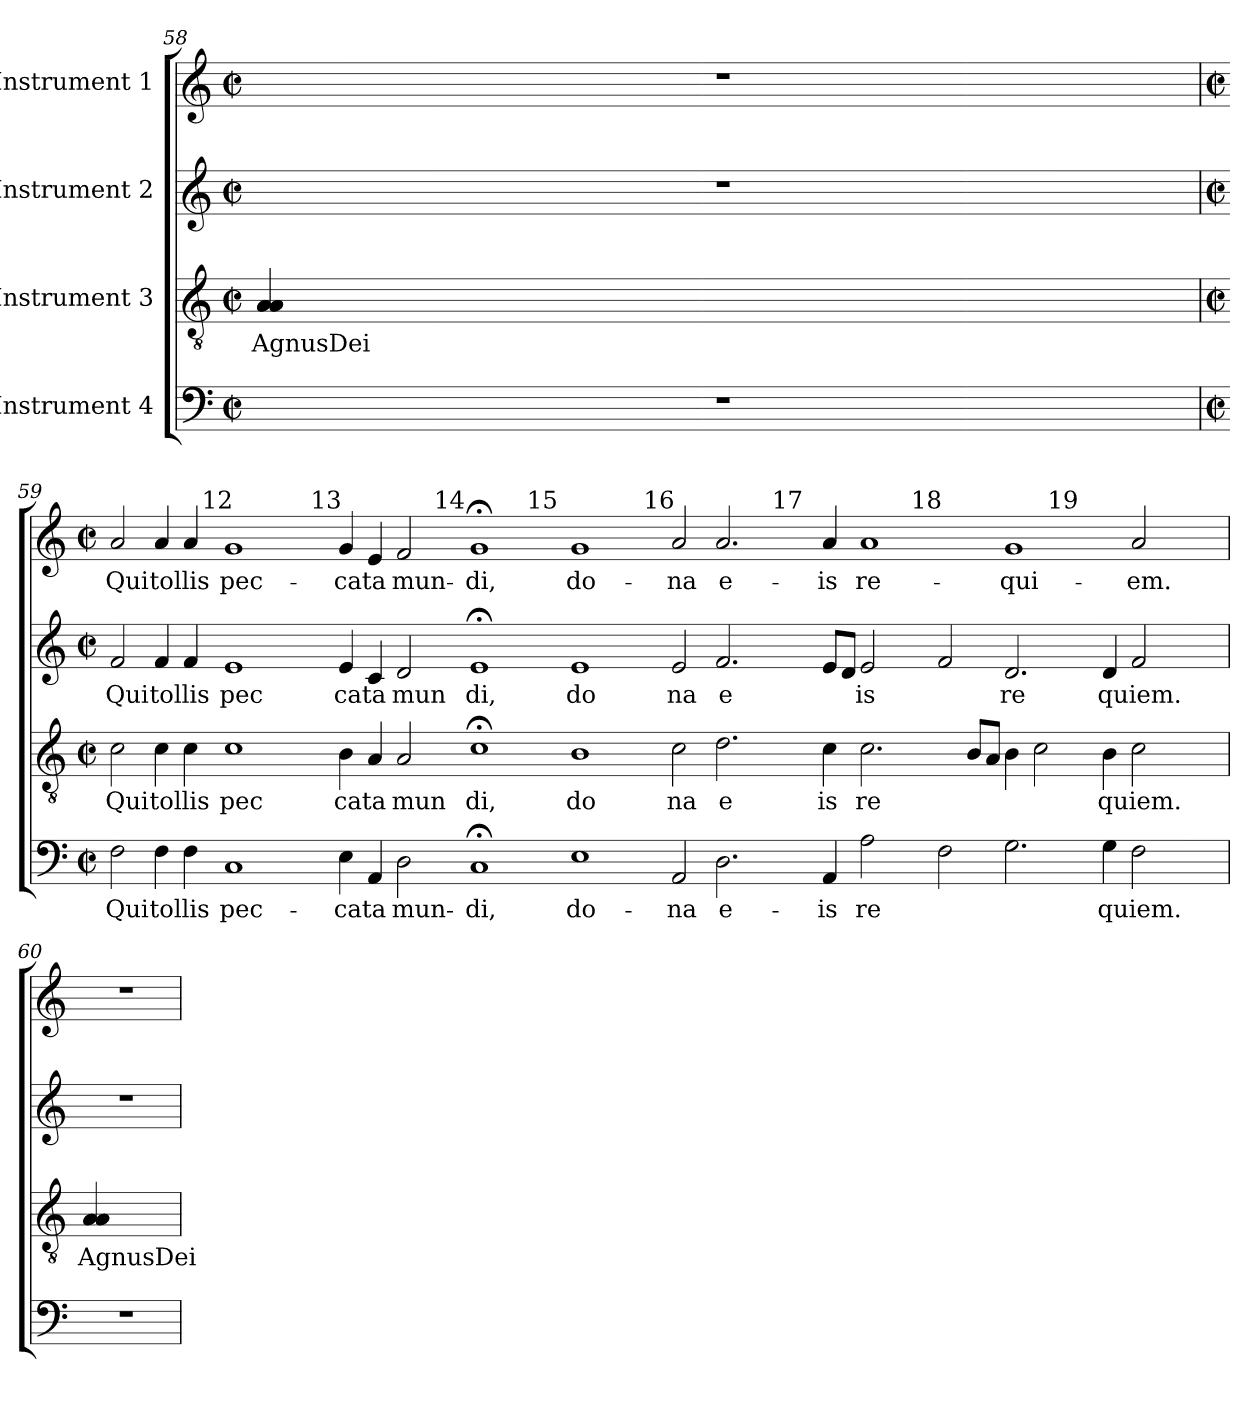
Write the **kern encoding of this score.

**kern	**text	**kern	**text	**kern	**text	**kern	**text
*part4	*part4	*part3	*part3	*part2	*part2	*part1	*part1
*staff4	*staff4	*staff3	*staff3	*staff2	*staff2	*staff1	*staff1
*I"Instrument 4	*	*I"Instrument 3	*	*I"Instrument 2	*	*I"Instrument 1	*
!!LO:LB:g=z
*clefF4	*	*clefGv2	*	*clefG2	*	*clefG2	*
*k[]	*	*k[]	*	*k[]	*	*k[]	*
*C:	*	*C:	*	*C:	*	*C:	*
*M2/2	*	*M2/2	*	*M2/2	*	*M2/2	*
*met(c|)	*	*met(c|)	*	*met(c|)	*	*met(c|)	*
=58	=58	=58	=58	=58	=58	=58	=58
!	!	!	!LO:LY:b	!	!	!	!
1r	.	4A/ 4A/ 4A/ 4A/	AgnusDei	1r	.	1r	.
.	.	2.ryy	.	.	.	.	.
=59	=59	=59	=59	=59	=59	=59	=59
*M2/2	*	*M2/2	*	*M2/2	*	*M2/2	*
*met(c|)	*	*met(c|)	*	*met(c|)	*	*met(c|)	*
!	!LO:LY:b	!	!LO:LY:b	!	!LO:LY:b	!	!LO:LY:b
*	*	*	*	*	*	*^	*
*	*	*	*	*	*	*	*^	*
*	*	*	*	*	*	*	*	*^	*
*	*	*	*	*	*	*	*	*	*^	*
*	*	*	*	*	*	*	*	*	*	*^	*
*	*	*	*	*	*	*	*	*	*	*	*^	*
2F\	Qui	2c\	Qui	2f/	Qui	2a/	2ryy	1ryy	1ryy	4%15ryy	1ryy	1ryy	Qui
!	!LO:LY:b	!	!LO:LY:b	!	!LO:LY:b	!	!	!	!	!	!	!	!LO:LY:b
4F\	tollis	4c\	tollis	4f/	tollis	4a/	4ryy	.	.	.	.	.	tollis
!	!LO:LY:b	!	!LO:LY:b	!	!LO:LY:b	!	!	!	!	!	!	!	!LO:LY:b
4F\	.	4c\	.	4f/	.	4a/	16ryy	.	.	.	.	.	.
.	.	.	.	.	.	.	64ryy	.	.	.	.	.	.
!	!	!	!	!	!	!	!LO:TX:a:t=12	!	!	!	!	!	!
.	.	.	.	.	.	.	1ryy	.	.	.	.	.	.
!	!LO:LY:b	!	!LO:LY:b	!	!LO:LY:b	!	!	!	!	!	!	!	!LO:LY:b
1C	pec-	1c	pec	1e	pec	1g	.	2ryy	1ryy	.	1ryy	1ryy	pec-
.	.	.	.	.	.	.	.	4ryy	.	.	.	.	.
.	.	.	.	.	.	.	.	16ryy	.	.	.	.	.
!	!	!	!	!	!	!	!	!LO:TX:a:t=13	!	!	!	!	!
.	.	.	.	.	.	.	.	1ryy	.	.	.	.	.
.	.	.	.	.	.	.	1ryy	.	.	.	.	.	.
!	!LO:LY:b	!	!LO:LY:b	!	!LO:LY:b	!	!	!	!	!	!	!	!LO:LY:b
4E\	-cata	4B\	cata	4e/	cata	4g/	.	.	2ryy	.	1ryy	1ryy	-cata
!	!LO:LY:b	!	!LO:LY:b	!	!LO:LY:b	!	!	!	!	!	!	!	!LO:LY:b
4AA/	.	4A/	.	4c/	.	4e/	.	.	.	.	.	.	.
!	!LO:LY:b	!	!LO:LY:b	!	!LO:LY:b	!	!	!	!	!	!	!	!LO:LY:b
2D\	mun-	2A/	mun	2d/	mun	2f/	.	.	4ryy	.	.	.	mun-
.	.	.	.	.	.	.	.	.	32ryy	.	.	.	.
!	!	!	!	!	!	!	!	!	!LO:TX:a:t=14	!	!	!	!
.	.	.	.	.	.	.	.	.	1ryy	.	.	.	.
.	.	.	.	.	.	.	.	1ryy	.	.	.	.	.
.	.	.	.	.	.	.	1ryy	.	.	.	.	.	.
!	!LO:LY:b	!	!LO:LY:b	!	!LO:LY:b	!	!	!	!	!	!	!	!LO:LY:b
1C;<	-di,	1c;<	di,	1e;<	di,	1g;<	.	.	.	.	1ryy	1ryy	-di,
!	!	!	!	!	!	!	!	!	!	!LO:TX:a:t=15	!	!	!
.	.	.	.	.	.	.	.	.	.	1ryy	.	.	.
.	.	.	.	.	.	.	.	.	1ryy	.	.	.	.
.	.	.	.	.	.	.	.	1ryy	.	.	.	.	.
.	.	.	.	.	.	.	1ryy	.	.	.	.	.	.
!	!LO:LY:b	!	!LO:LY:b	!	!LO:LY:b	!	!	!	!	!	!	!	!LO:LY:b
1E	do-	1B	do	1e	do	1g	.	.	.	.	1ryy	1ryy	do-
.	.	.	.	.	.	.	.	.	.	1ryy	.	.	.
.	.	.	.	.	.	.	.	.	1ryy	.	.	.	.
!	!	!	!	!	!	!	!	!LO:TX:a:t=16	!	!	!	!	!
.	.	.	.	.	.	.	.	1ryy	.	.	.	.	.
.	.	.	.	.	.	.	1ryy	.	.	.	.	.	.
!	!LO:LY:b	!	!LO:LY:b	!	!LO:LY:b	!	!	!	!	!	!	!	!LO:LY:b
2AA/	-na	2c\	na	2e/	na	2a/	.	.	.	.	2ryy	1ryy	-na
!	!LO:LY:b	!	!LO:LY:b	!	!LO:LY:b	!	!	!	!	!	!	!	!LO:LY:b
2.D\	e-	2.d\	e	2.f/	e	2.a/	.	.	.	.	4ryy	.	e-
.	.	.	.	.	.	.	.	.	.	1ryy	16.ryy	.	.
.	.	.	.	.	.	.	.	.	1ryy	.	.	.	.
.	.	.	.	.	.	.	.	1ryy	.	.	.	.	.
.	.	.	.	.	.	.	1ryy	.	.	.	.	.	.
!	!	!	!	!	!	!	!	!	!	!	!LO:TX:a:t=17	!	!
.	.	.	.	.	.	.	.	.	.	.	1ryy	.	.
.	.	.	.	.	.	.	.	.	.	.	.	1ryy	.
!	!LO:LY:b	!	!LO:LY:b	!	!LO:LY:b	!	!	!	!	!	!	!	!LO:LY:b
4AA/	-is	4c\	is	8e/L	.	4a/	.	.	.	.	.	.	-is
!	!	!	!	!	!LO:LY:b	!	!	!	!	!	!	!	!
.	.	.	.	8d/J	.	.	.	.	.	.	.	.	.
!	!LO:LY:b	!	!LO:LY:b	!	!LO:LY:b	!	!	!	!	!	!	!	!LO:LY:b
2A\	re	2.c\	re	2e/	is	1a	.	.	.	.	.	.	re-
.	.	.	.	.	.	.	.	.	.	1ryy	.	.	.
.	.	.	.	.	.	.	.	.	1ryy	.	.	.	.
.	.	.	.	.	.	.	.	1ryy	.	.	.	.	.
!	!	!	!	!	!	!	!LO:TX:a:t=18	!	!	!	!	!	!
.	.	.	.	.	.	.	1ryy	.	.	.	.	.	.
.	.	.	.	.	.	.	.	.	.	.	1ryy	.	.
!	!LO:LY:b	!	!	!	!LO:LY:b	!	!	!	!	!	!	!	!
2F\	.	.	.	2f/	.	.	.	.	.	.	.	2ryy	.
!	!	!	!LO:LY:b	!	!	!	!	!	!	!	!	!	!
.	.	8B/L	.	.	.	.	.	.	.	.	.	.	.
!	!	!	!LO:LY:b	!	!	!	!	!	!	!	!	!	!
.	.	8A/J	.	.	.	.	.	.	.	.	.	.	.
!	!LO:LY:b	!	!LO:LY:b	!	!LO:LY:b	!	!	!	!	!	!	!	!LO:LY:b
2.G\	.	4B\	.	2.d/	re	1g	.	.	.	.	.	4ryy	-qui-
!	!	!	!LO:LY:b	!	!	!	!	!	!	!	!	!	!
.	.	2c\	.	.	.	.	.	.	.	1ryy	.	32.ryy	.
.	.	.	.	.	.	.	.	.	1ryy	.	.	.	.
!	!	!	!	!	!	!	!	!	!	!	!	!LO:TX:a:t=19	!
.	.	.	.	.	.	.	.	.	.	.	.	1ryy	.
.	.	.	.	.	.	.	.	1ryy	.	.	.	.	.
.	.	.	.	.	.	.	1ryy	.	.	.	.	.	.
.	.	.	.	.	.	.	.	.	.	.	1ryy	.	.
!	!LO:LY:b	!	!LO:LY:b	!	!LO:LY:b	!	!	!	!	!	!	!	!
4G\	quiem.	4B\	quiem.	4d/	quiem.	.	.	.	.	.	.	.	.
!	!LO:LY:b	!	!LO:LY:b	!	!LO:LY:b	!	!	!	!	!	!	!	!LO:LY:b
2F\	.	2c\	.	2f/	.	2a/	.	.	.	.	.	.	-em.
.	.	.	.	.	.	.	.	.	.	4ryy	.	.	.
.	.	.	.	.	.	.	.	.	8..ryy	.	.	.	.
.	.	.	.	.	.	.	.	.	.	.	.	8ryy	.
.	.	.	.	.	.	.	.	8.ryy	.	.	.	.	.
.	.	.	.	.	.	.	8ryy	.	.	.	.	.	.
.	.	.	.	.	.	.	.	.	.	.	8ryy	.	.
.	.	.	.	.	.	.	.	.	.	.	.	16ryy	.
.	.	.	.	.	.	.	32.ryy	.	.	.	.	.	.
.	.	.	.	.	.	.	.	.	.	.	32ryy	.	.
.	.	.	.	.	.	.	.	.	.	.	.	64ryy	.
!!LO:LB:g=z
=60	=60	=60	=60	=60	=60	=60	=60	=60	=60	=60	=60	=60	=60
!	!	!	!LO:LY:b	!	!	!	!	!	!	!	!	!	!
*	*	*	*	*	*	*v	*v	*v	*v	*v	*v	*v	*
1r	.	4A/ 4A/ 4A/ 4A/	AgnusDei	1r	.	1r	.
.	.	2.ryy	.	.	.	.	.
=	=	=	=	=	=	=	=
*-	*-	*-	*-	*-	*-	*-	*-
